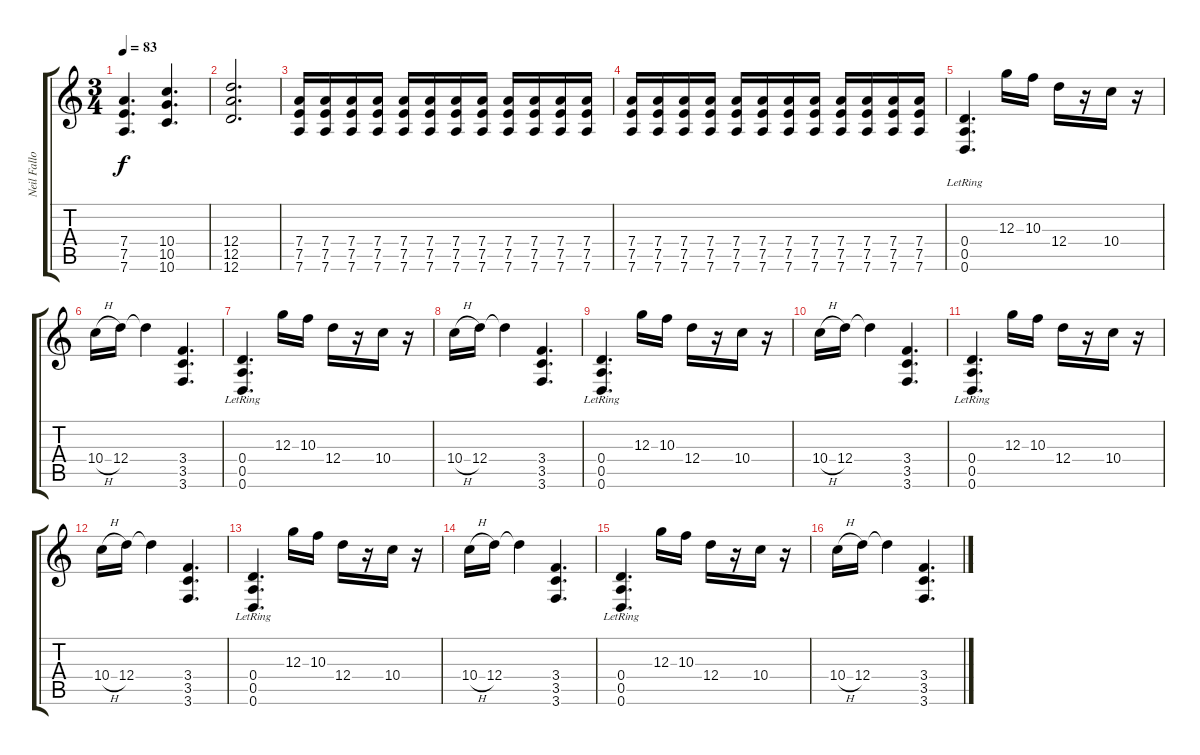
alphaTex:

\track ("Neil Fallon" "Neil Fallo") {instrument overdrivenguitar}
\staff {score tabs}
\tuning (E4 B3 G3 D3 A2 D2) {hide}
\ts (3 4)
\tempo 83
\clef g2
\ks c
(7.4 7.5 7.6).4{d dy f} (10.4 10.5 10.6).4{d} |
(12.4 12.5 12.6).2{d} |
(7.4 7.5 7.6).16 (7.4 7.5 7.6).16 (7.4 7.5 7.6).16 (7.4 7.5 7.6).16 (7.4 7.5 7.6).16 (7.4 7.5 7.6).16 (7.4 7.5 7.6).16 (7.4 7.5 7.6).16 (7.4 7.5 7.6).16 (7.4 7.5 7.6).16 (7.4 7.5 7.6).16 (7.4 7.5 7.6).16 |
(7.4 7.5 7.6).16 (7.4 7.5 7.6).16 (7.4 7.5 7.6).16 (7.4 7.5 7.6).16 (7.4 7.5 7.6).16 (7.4 7.5 7.6).16 (7.4 7.5 7.6).16 (7.4 7.5 7.6).16 (7.4 7.5 7.6).16 (7.4 7.5 7.6).16 (7.4 7.5 7.6).16 (7.4 7.5 7.6).16 |
(0.4{lr} 0.5{lr} 0.6{lr}).4{d} 12.3.16 10.3.16 12.4.16 r.16 10.4.16 r.16 |
10.4{h}.16 12.4.16 12.4{t}.4 (3.4 3.5 3.6).4{d} |
(0.4{lr} 0.5{lr} 0.6{lr}).4{d} 12.3.16 10.3.16 12.4.16 r.16 10.4.16 r.16 |
10.4{h}.16 12.4.16 12.4{t}.4 (3.4 3.5 3.6).4{d} |
(0.4{lr} 0.5{lr} 0.6{lr}).4{d} 12.3.16 10.3.16 12.4.16 r.16 10.4.16 r.16 |
10.4{h}.16 12.4.16 12.4{t}.4 (3.4 3.5 3.6).4{d} |
(0.4{lr} 0.5{lr} 0.6{lr}).4{d} 12.3.16 10.3.16 12.4.16 r.16 10.4.16 r.16 |
10.4{h}.16 12.4.16 12.4{t}.4 (3.4 3.5 3.6).4{d} |
(0.4{lr} 0.5{lr} 0.6{lr}).4{d} 12.3.16 10.3.16 12.4.16 r.16 10.4.16 r.16 |
10.4{h}.16 12.4.16 12.4{t}.4 (3.4 3.5 3.6).4{d} |
(0.4{lr} 0.5{lr} 0.6{lr}).4{d} 12.3.16 10.3.16 12.4.16 r.16 10.4.16 r.16 |
10.4{h}.16 12.4.16 12.4{t}.4 (3.4 3.5 3.6).4{d}
